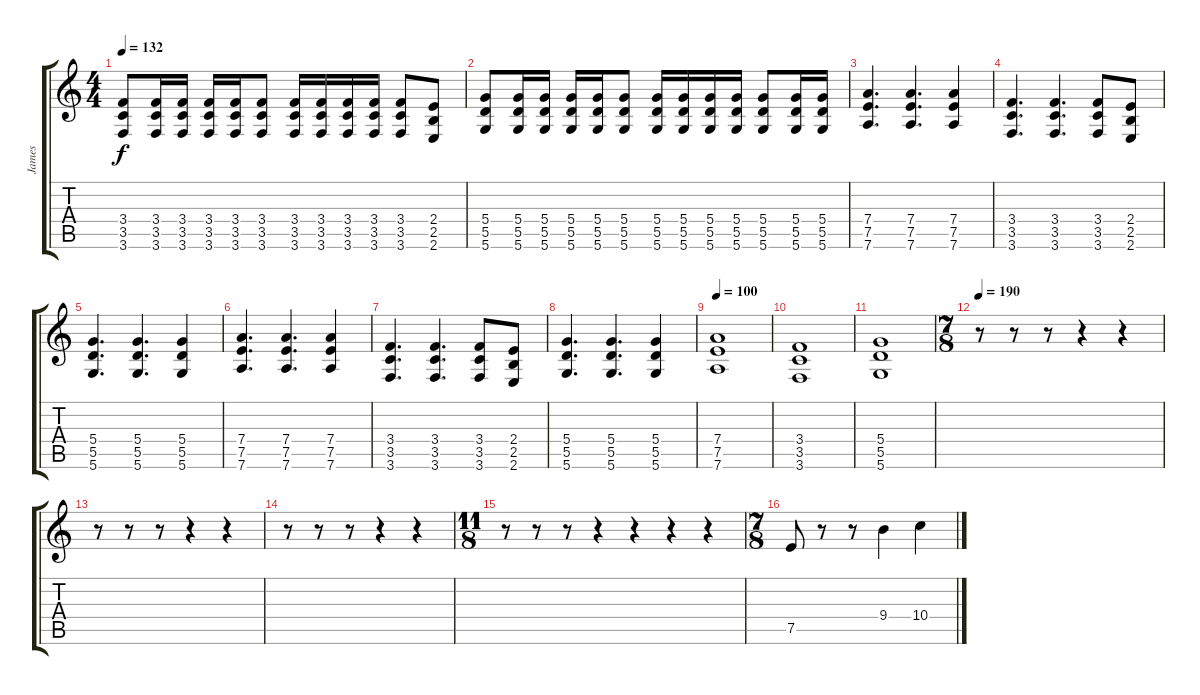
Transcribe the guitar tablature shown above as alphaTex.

\track ("James" "James") {instrument distortionguitar}
\staff {score tabs}
\tuning (E4 B3 G3 D3 A2 D2) {hide}
\ts (4 4)
\tempo 132
\clef g2
\ks c
(3.4 3.5 3.6).8{dy f} (3.4 3.5 3.6).16 (3.4 3.5 3.6).16 (3.4 3.5 3.6).16 (3.4 3.5 3.6).16 (3.4 3.5 3.6).8 (3.4 3.5 3.6).16 (3.4 3.5 3.6).16 (3.4 3.5 3.6).16 (3.4 3.5 3.6).16 (3.4 3.5 3.6).8 (2.4 2.5 2.6).8 |
(5.4 5.5 5.6).8 (5.4 5.5 5.6).16 (5.4 5.5 5.6).16 (5.4 5.5 5.6).16 (5.4 5.5 5.6).16 (5.4 5.5 5.6).8 (5.4 5.5 5.6).16 (5.4 5.5 5.6).16 (5.4 5.5 5.6).16 (5.4 5.5 5.6).16 (5.4 5.5 5.6).8 (5.4 5.5 5.6).16 (5.4 5.5 5.6).16 |
(7.4 7.5 7.6).4{d} (7.4 7.5 7.6).4{d} (7.4 7.5 7.6).4 |
(3.4 3.5 3.6).4{d} (3.4 3.5 3.6).4{d} (3.4 3.5 3.6).8 (2.4 2.5 2.6).8 |
(5.4 5.5 5.6).4{d} (5.4 5.5 5.6).4{d} (5.4 5.5 5.6).4 |
(7.4 7.5 7.6).4{d} (7.4 7.5 7.6).4{d} (7.4 7.5 7.6).4 |
(3.4 3.5 3.6).4{d} (3.4 3.5 3.6).4{d} (3.4 3.5 3.6).8 (2.4 2.5 2.6).8 |
(5.4 5.5 5.6).4{d} (5.4 5.5 5.6).4{d} (5.4 5.5 5.6).4 |
\tempo 100
(7.4 7.5 7.6).1 |
(3.4 3.5 3.6).1 |
(5.4 5.5 5.6).1 |
\ts (7 8)
\tempo 190
r.8{instrument electricguitarjazz} r.8 r.8 r.4 r.4 |
r.8 r.8 r.8 r.4 r.4 |
r.8 r.8 r.8 r.4 r.4 |
\ts (11 8)
r.8 r.8 r.8 r.4 r.4 r.4 r.4 |
\ts (7 8)
7.5.8 r.8 r.8 9.4.4 10.4.4
